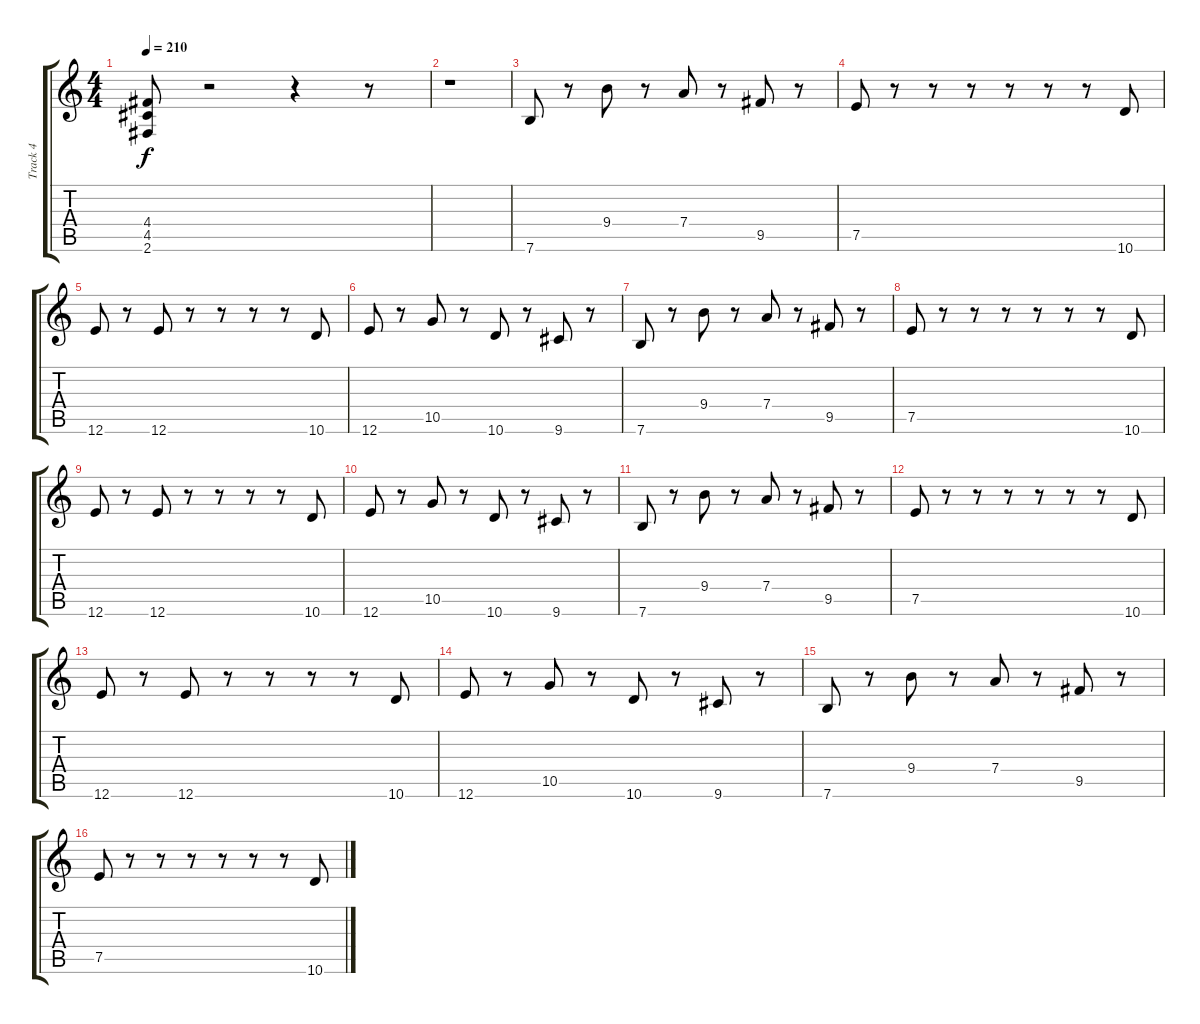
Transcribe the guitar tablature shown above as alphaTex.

\track ("Track 4" "Track 4") {instrument overdrivenguitar}
\staff {score tabs}
\tuning (E4 B3 G3 D3 A2 E2) {hide}
\ts (4 4)
\tempo 210
\clef g2
\ks c
(4.4 4.5 2.6).8{dy f} r.2 r.4 r.8 |
r.1 |
7.6.8 r.8 9.4.8 r.8 7.4.8 r.8 9.5.8 r.8 |
7.5.8 r.8 r.8 r.8 r.8 r.8 r.8 10.6.8 |
12.6.8 r.8 12.6.8 r.8 r.8 r.8 r.8 10.6.8 |
12.6.8 r.8 10.5.8 r.8 10.6.8 r.8 9.6.8 r.8 |
7.6.8 r.8 9.4.8 r.8 7.4.8 r.8 9.5.8 r.8 |
7.5.8 r.8 r.8 r.8 r.8 r.8 r.8 10.6.8 |
12.6.8 r.8 12.6.8 r.8 r.8 r.8 r.8 10.6.8 |
12.6.8 r.8 10.5.8 r.8 10.6.8 r.8 9.6.8 r.8 |
7.6.8 r.8 9.4.8 r.8 7.4.8 r.8 9.5.8 r.8 |
7.5.8 r.8 r.8 r.8 r.8 r.8 r.8 10.6.8 |
12.6.8 r.8 12.6.8 r.8 r.8 r.8 r.8 10.6.8 |
12.6.8 r.8 10.5.8 r.8 10.6.8 r.8 9.6.8 r.8 |
7.6.8 r.8 9.4.8 r.8 7.4.8 r.8 9.5.8 r.8 |
7.5.8 r.8 r.8 r.8 r.8 r.8 r.8 10.6.8
